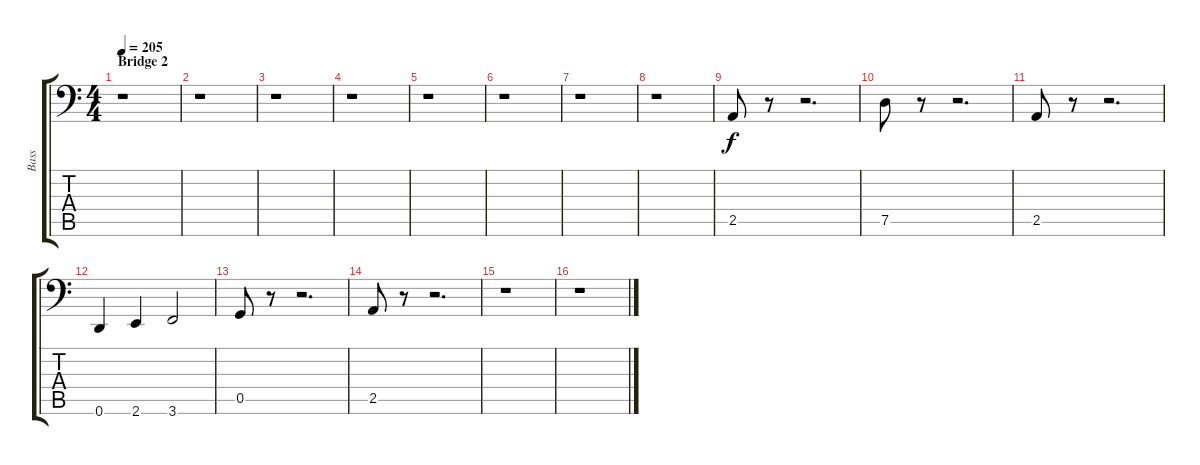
\track ("Bass" "Bass") {instrument electricbasspick}
\staff {score tabs}
\tuning (D3 A2 F2 C2 G1 D1) {hide}
\ts (4 4)
\section ("" "Bridge 2")
\tempo 205
\clef f4
\ks c
r.1{dy f} |
r.1 |
r.1 |
r.1 |
r.1 |
r.1 |
r.1 |
r.1 |
2.5.8 r.8 r.2{d} |
7.5.8 r.8 r.2{d} |
2.5.8 r.8 r.2{d} |
0.6.4 2.6.4 3.6.2 |
0.5.8 r.8 r.2{d} |
2.5.8 r.8 r.2{d} |
r.1 |
r.1
